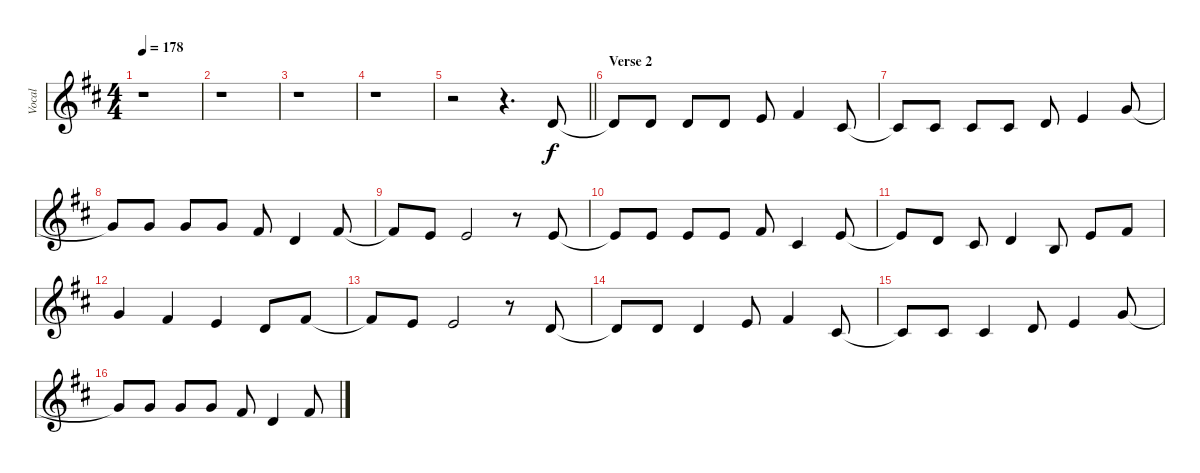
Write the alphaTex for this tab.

\track ("Vocal" "Vocal") {instrument voiceoohs}
\staff {score}
\tuning (E4 B3 G3 D3 A2 E2) {hide}
\ts (4 4)
\tempo 178
\clef g2
\ks d
r.1{dy f} |
r.1 |
r.1 |
r.1 |
\barLineRight lightlight
r.2 r.4{d} 3.2.8 |
\section ("" "Verse 2")
3.2{t}.8 3.2.8 3.2.8 3.2.8 0.1.8 2.1.4 2.2.8 |
2.2{t}.8 2.2.8 2.2.8 2.2.8 3.2.8 0.1.4 3.1.8 |
3.1{t}.8 3.1.8 3.1.8 3.1.8 2.1.8 3.2.4 2.1.8 |
2.1{t}.8 0.1.8 0.1.2 r.8 0.1.8 |
0.1{t}.8 0.1.8 0.1.8 0.1.8 2.1.8 2.2.4 5.2.8 |
5.2{t}.8 3.2.8 2.2.8 3.2.4 0.2.8 5.2.8 7.2.8 |
3.1.4 2.1.4 0.1.4 3.2.8 2.1.8 |
2.1{t}.8 0.1.8 0.1.2 r.8 3.2.8 |
3.2{t}.8 3.2.8 3.2.4 0.1.8 2.1.4 2.2.8 |
2.2{t}.8 2.2.8 2.2.4 3.2.8 0.1.4 3.1.8 |
3.1{t}.8 3.1.8 3.1.8 3.1.8 2.1.8 3.2.4 2.1.8
